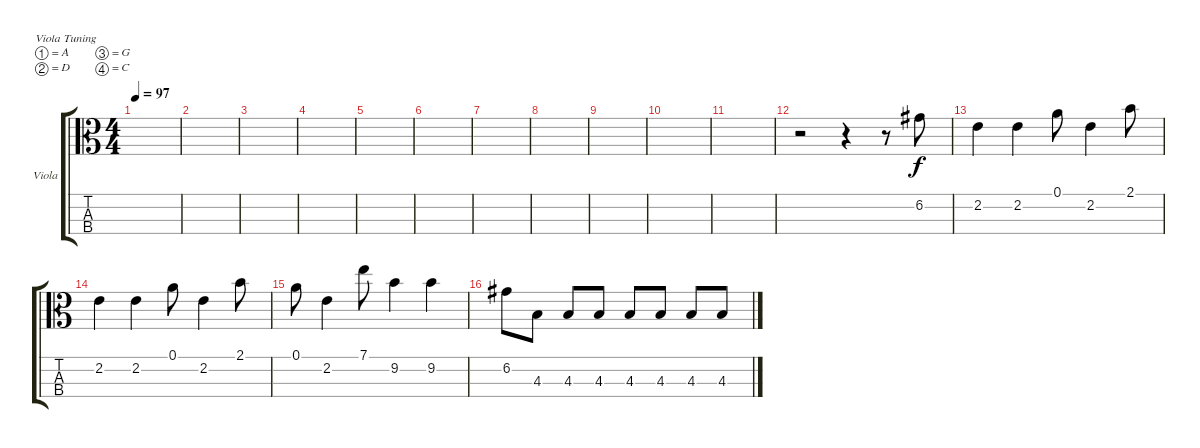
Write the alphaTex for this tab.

\defaultSystemsLayout 4
\bracketExtendMode groupsimilarinstruments
\firstSystemTrackNameOrientation horizontal
\otherSystemsTrackNameOrientation horizontal
\track ("Viola" "Viola") {instrument viola}
\staff {score tabs}
\tuning (A4 D4 G3 C3)
\ts (4 4)
\tempo 97
\clef c3
\ks c
|
|
|
|
|
|
|
|
|
|
|
r.2 r.4 r.8 6.2.8 |
2.2.4 2.2.4 0.1.8 2.2.4 2.1.8 |
2.2.4 2.2.4 0.1.8 2.2.4 2.1.8 |
0.1.8 2.2.4 7.1.8 9.2.4 9.2.4 |
6.2.8 4.3.8 4.3.8 4.3.8 4.3.8 4.3.8 4.3.8 4.3.8
